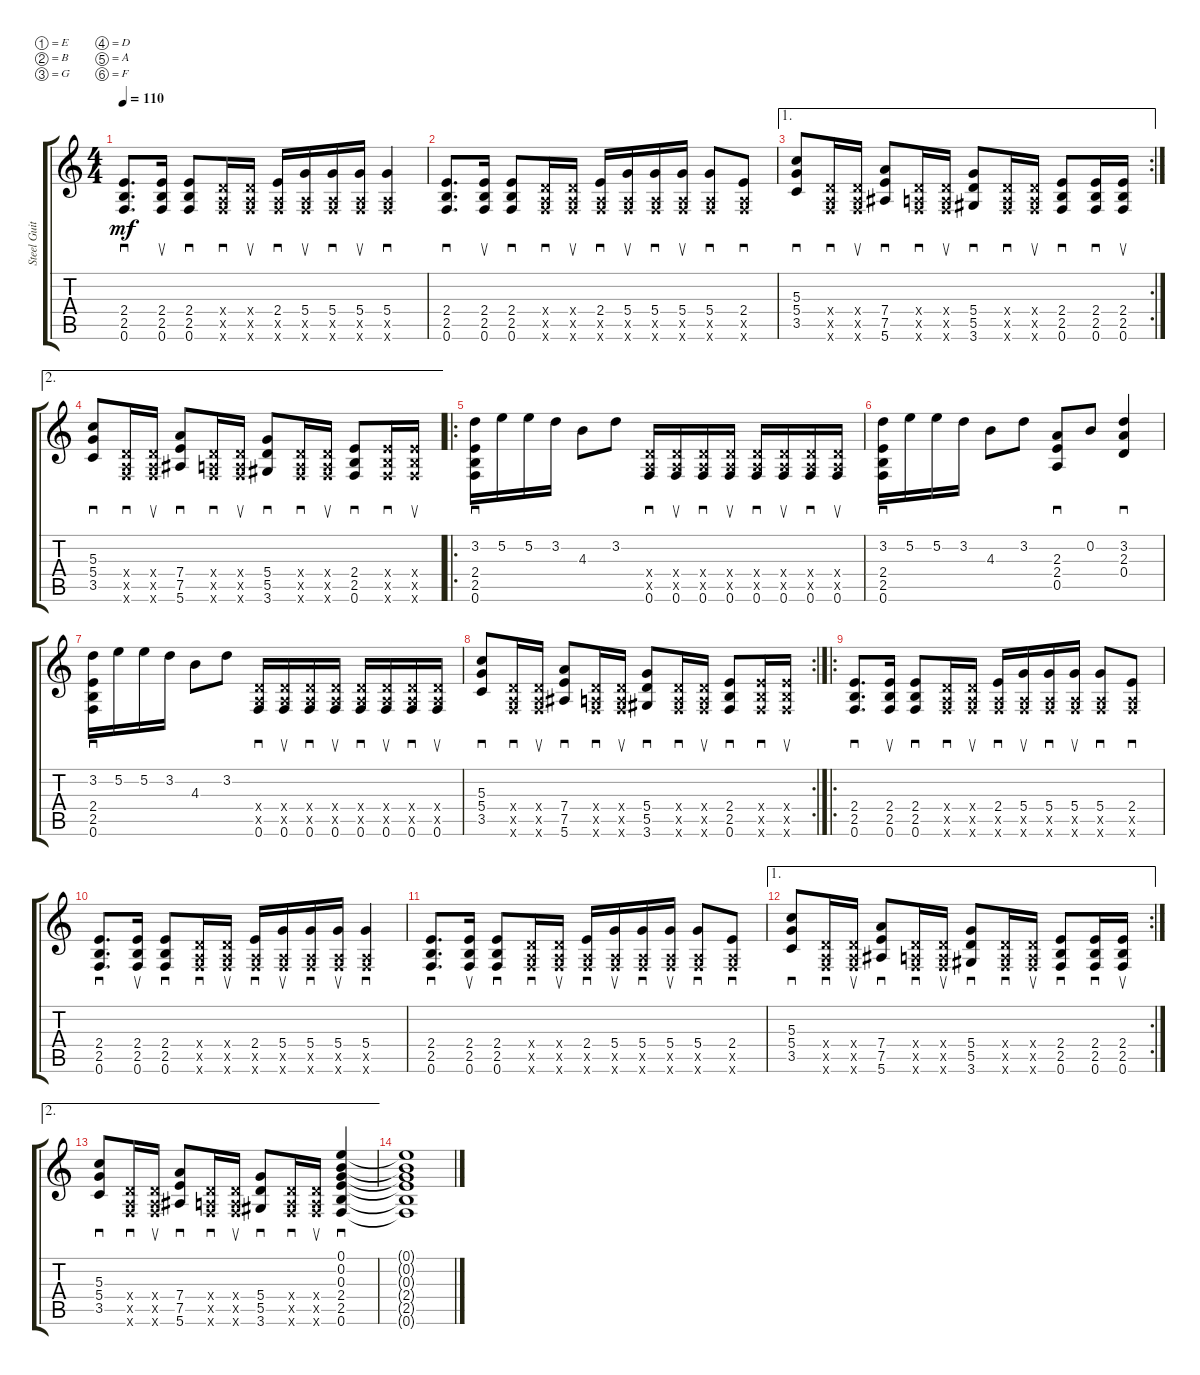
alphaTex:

\defaultSystemsLayout 4
\bracketExtendMode groupsimilarinstruments
\otherSystemsTrackNameOrientation horizontal
\track ("Steel Guitar" "Steel Guit") {instrument acousticguitarsteel}
\staff {score tabs}
\tuning (E4 B3 G3 D3 A2 F2)
\ts (4 4)
\tempo 110
\clef g2
\scale
0.994812
\ks c
(0.6 2.5 2.4).8{d sd dy mf beam Up} (2.4 2.5 0.6).16{su beam Up} (0.6 2.5 2.4).8{sd beam Up} (0.4{x} 0.5{x} 0.6{x}).16{sd beam Up} (0.6{x} 0.5{x} 0.4{x}).16{su beam Up} (2.4 0.5{x} 0.6{x}).16{sd beam Up} (0.6{x} 0.5{x} 5.4).16{su beam Up} (0.6{x} 0.5{x} 5.4).16{sd beam Up} (0.6{x} 0.5{x} 5.4).16{su beam Up} (0.6{x} 0.5{x} 5.4).4{sd beam Up} |
\scale
0.994812 (0.6 2.5 2.4).8{d sd beam Up} (2.4 2.5 0.6).16{su beam Up} (0.6 2.5 2.4).8{sd beam Up} (0.4{x} 0.5{x} 0.6{x}).16{sd beam Up} (0.6{x} 0.5{x} 0.4{x}).16{su beam Up} (2.4 0.5{x} 0.6{x}).16{sd beam Up} (0.6{x} 0.5{x} 5.4).16{su beam Up} (0.6{x} 0.5{x} 5.4).16{sd beam Up} (0.6{x} 0.5{x} 5.4).16{su beam Up} (0.6{x} 0.5{x} 5.4).8{sd beam Up} (2.4 0.5{x} 0.6{x}).8{sd beam Up} |
\ae 1
\rc 2
\scale
1.01925 (3.5 5.4 5.3).8{sd beam Up} (0.6{x} 0.5{x} 0.4{x}).16{sd beam Up} (0.6{x} 0.5{x} 0.4{x}).16{su beam Up} (7.4 7.5 5.6{acc #}).8{sd beam Up} (0.6{x} 0.5{x} 0.4{x}).16{sd beam Up} (0.6{x} 0.5{x} 0.4{x}).16{su beam Up} (5.4 5.5 3.6{acc #}).8{sd beam Up} (0.6{x} 0.5{x} 0.4{x}).16{sd beam Up} (0.6{x} 0.5{x} 0.4{x}).16{su beam Up} (2.4 2.5 0.6).8{sd beam Up} (0.6 2.5 2.4).16{sd beam Up} (2.4 2.5 0.6).16{su beam Up} |
\ae 2
\scale
0.982594 (3.5 5.4 5.3).8{sd beam Up} (0.6{x} 0.5{x} 0.4{x}).16{sd beam Up} (0.6{x} 0.5{x} 0.4{x}).16{su beam Up} (7.4 7.5 5.6{acc #}).8{sd beam Up} (0.6{x} 0.5{x} 0.4{x}).16{sd beam Up} (0.6{x} 0.5{x} 0.4{x}).16{su beam Up} (5.4 5.5 3.6{acc #}).8{sd beam Up} (0.6{x} 0.5{x} 0.4{x}).16{sd beam Up} (0.6{x} 0.5{x} 0.4{x}).16{su beam Up} (2.4 2.5 0.6).8{sd beam Up} (0.6{x} 2.5{x} 2.4{x}).16{sd beam Up} (2.4{x} 2.5{x} 0.6{x}).16{su beam Up} |
\ro
\scale
0.998159 (0.6 2.4 2.5 3.2).16{sd beam Down} 5.2.16{beam Down} 5.2.16{beam Down} 3.2.16{beam Down} 4.3.8{beam Down} 3.2.8{beam Down} (0.6 0.5{x} 0.4{x}).16{sd beam Up} (0.6 0.5{x} 0.4{x}).16{su beam Up} (0.6 0.5{x} 0.4{x}).16{sd beam Up} (0.6 0.5{x} 0.4{x}).16{su beam Up} (0.6 0.5{x} 0.4{x}).16{sd beam Up} (0.6 0.5{x} 0.4{x}).16{su beam Up} (0.6 0.5{x} 0.4{x}).16{sd beam Up} (0.6 0.5{x} 0.4{x}).16{su beam Up} |
\scale
0.987782 (0.6 2.4 2.5 3.2).16{sd beam Down} 5.2.16{beam Down} 5.2.16{beam Down} 3.2.16{beam Down} 4.3.8{beam Down} 3.2.8{beam Down} (0.5 2.4 2.3).8{sd beam Up} 0.2.8{beam Up} (3.2 2.3 0.4).4{sd beam Up} |
\scale
0.987782 (0.6 2.4 2.5 3.2).16{sd beam Down} 5.2.16{beam Down} 5.2.16{beam Down} 3.2.16{beam Down} 4.3.8{beam Down} 3.2.8{beam Down} (0.6 0.5{x} 0.4{x}).16{sd beam Up} (0.6 0.5{x} 0.4{x}).16{su beam Up} (0.6 0.5{x} 0.4{x}).16{sd beam Up} (0.6 0.5{x} 0.4{x}).16{su beam Up} (0.6 0.5{x} 0.4{x}).16{sd beam Up} (0.6 0.5{x} 0.4{x}).16{su beam Up} (0.6 0.5{x} 0.4{x}).16{sd beam Up} (0.6 0.5{x} 0.4{x}).16{su beam Up} |
\rc 2
\scale
1.02444 (3.5 5.4 5.3).8{sd beam Up} (0.6{x} 0.5{x} 0.4{x}).16{sd beam Up} (0.6{x} 0.5{x} 0.4{x}).16{su beam Up} (7.4 7.5 5.6{acc #}).8{sd beam Up} (0.6{x} 0.5{x} 0.4{x}).16{sd beam Up} (0.6{x} 0.5{x} 0.4{x}).16{su beam Up} (5.4 5.5 3.6{acc #}).8{sd beam Up} (0.6{x} 0.5{x} 0.4{x}).16{sd beam Up} (0.6{x} 0.5{x} 0.4{x}).16{su beam Up} (2.4 2.5 0.6).8{sd beam Up} (0.6{x} 2.5{x} 2.4{x}).16{sd beam Up} (2.4{x} 2.5{x} 0.6{x}).16{su beam Up} |
\ro
\scale
1.01038 (0.6 2.5 2.4).8{d sd beam Up} (2.4 2.5 0.6).16{su beam Up} (0.6 2.5 2.4).8{sd beam Up} (0.4{x} 0.5{x} 0.6{x}).16{sd beam Up} (0.6{x} 0.5{x} 0.4{x}).16{su beam Up} (2.4 0.5{x} 0.6{x}).16{sd beam Up} (0.6{x} 0.5{x} 5.4).16{su beam Up} (0.6{x} 0.5{x} 5.4).16{sd beam Up} (0.6{x} 0.5{x} 5.4).16{su beam Up} (0.6{x} 0.5{x} 5.4).8{sd beam Up} (2.4 0.5{x} 0.6{x}).8{sd beam Up} |
\scale
0.994812 (0.6 2.5 2.4).8{d sd beam Up} (2.4 2.5 0.6).16{su beam Up} (0.6 2.5 2.4).8{sd beam Up} (0.4{x} 0.5{x} 0.6{x}).16{sd beam Up} (0.6{x} 0.5{x} 0.4{x}).16{su beam Up} (2.4 0.5{x} 0.6{x}).16{sd beam Up} (0.6{x} 0.5{x} 5.4).16{su beam Up} (0.6{x} 0.5{x} 5.4).16{sd beam Up} (0.6{x} 0.5{x} 5.4).16{su beam Up} (0.6{x} 0.5{x} 5.4).4{sd beam Up} |
\scale
0.994812 (0.6 2.5 2.4).8{d sd beam Up} (2.4 2.5 0.6).16{su beam Up} (0.6 2.5 2.4).8{sd beam Up} (0.4{x} 0.5{x} 0.6{x}).16{sd beam Up} (0.6{x} 0.5{x} 0.4{x}).16{su beam Up} (2.4 0.5{x} 0.6{x}).16{sd beam Up} (0.6{x} 0.5{x} 5.4).16{su beam Up} (0.6{x} 0.5{x} 5.4).16{sd beam Up} (0.6{x} 0.5{x} 5.4).16{su beam Up} (0.6{x} 0.5{x} 5.4).8{sd beam Up} (2.4 0.5{x} 0.6{x}).8{sd beam Up} |
\ae 1
\rc 2
\scale
1.02302 (3.5 5.4 5.3).8{sd beam Up} (0.6{x} 0.5{x} 0.4{x}).16{sd beam Up} (0.6{x} 0.5{x} 0.4{x}).16{su beam Up} (7.4 7.5 5.6{acc #}).8{sd beam Up} (0.6{x} 0.5{x} 0.4{x}).16{sd beam Up} (0.6{x} 0.5{x} 0.4{x}).16{su beam Up} (5.4 5.5 3.6{acc #}).8{sd beam Up} (0.6{x} 0.5{x} 0.4{x}).16{sd beam Up} (0.6{x} 0.5{x} 0.4{x}).16{su beam Up} (2.4 2.5 0.6).8{sd beam Up} (0.6 2.5 2.4).16{sd beam Up} (2.4 2.5 0.6).16{su beam Up} |
\ae 2
\scale
0.97311 (3.5 5.4 5.3).8{sd beam Up} (0.6{x} 0.5{x} 0.4{x}).16{sd beam Up} (0.6{x} 0.5{x} 0.4{x}).16{su beam Up} (7.4 7.5 5.6{acc #}).8{sd beam Up} (0.6{x} 0.5{x} 0.4{x}).16{sd beam Up} (0.6{x} 0.5{x} 0.4{x}).16{su beam Up} (5.4 5.5 3.6{acc #}).8{sd beam Up} (0.6{x} 0.5{x} 0.4{x}).16{sd beam Up} (0.6{x} 0.5{x} 0.4{x}).16{su beam Up} (0.6 2.5 2.4 0.3 0.2 0.1).4{sd beam Up} |
\scale
1.00387 (0.6{t} 2.5{t} 2.4{t} 0.3{t} 0.2{t} 0.1{t}).1{beam Up}
